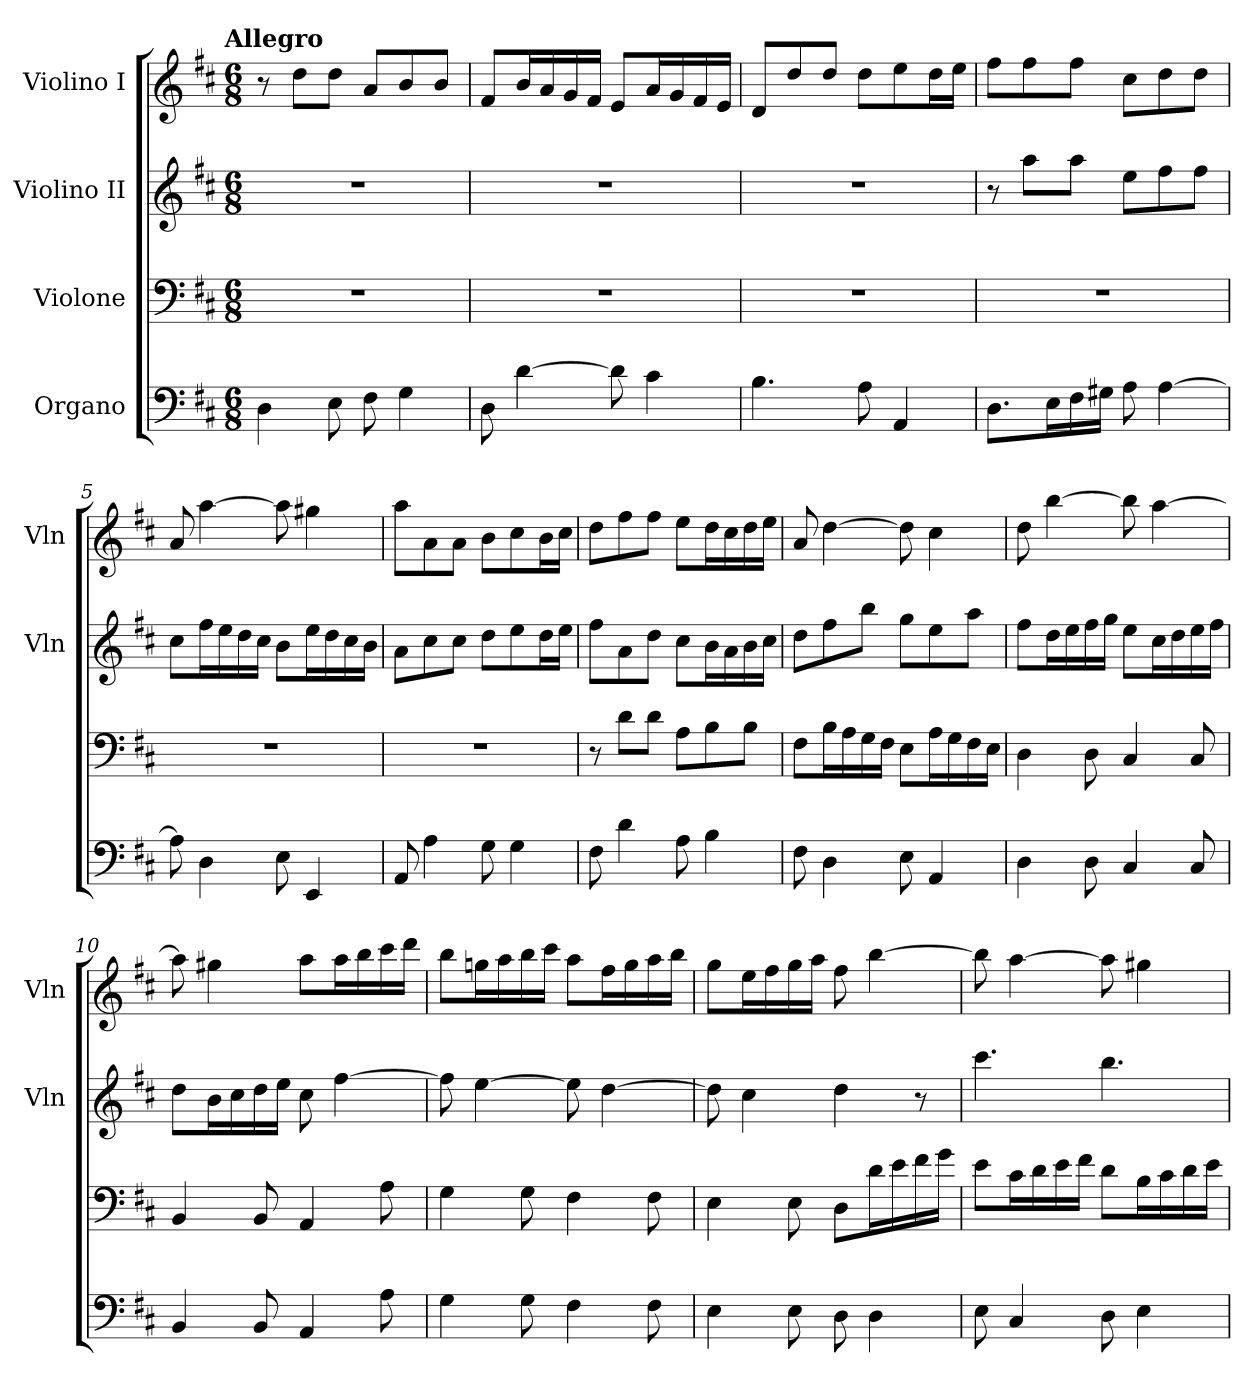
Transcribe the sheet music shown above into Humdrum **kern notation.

**kern	**kern	**kern	**kern
*part4	*part3	*part2	*part1
*staff4	*staff3	*staff2	*staff1
*I"Organo	*I"Violone	*I"Violino II	*I"Violino I
*	*	*I'Vln	*I'Vln
*clefF4	*clefF4	*clefG2	*clefG2
*k[f#c#]	*k[f#c#]	*k[f#c#]	*k[f#c#]
*D:	*D:	*D:	*D:
!!LO:TX:omd:t=Allegro
*M6/8	*M6/8	*M6/8	*M6/8
*MM132	*MM132	*MM132	*MM132
=1	=1	=1	=1
4D	2.r	2.r	8r
.	.	.	8ddL
8E	.	.	8ddJ
8F#	.	.	8aL
4G	.	.	8b
.	.	.	8bJ
=2	=2	=2	=2
8D	2.r	2.r	8f#L
[4d	.	.	16bL
.	.	.	16a
.	.	.	16g
.	.	.	16f#JJ
8d]	.	.	8eL
4c#	.	.	16aL
.	.	.	16g
.	.	.	16f#
.	.	.	16eJJ
=3	=3	=3	=3
4.B	2.r	2.r	8dL
.	.	.	8dd
.	.	.	8ddJ
8A	.	.	8ddL
4AA	.	.	8ee
.	.	.	16ddL
.	.	.	16eeJJ
=4	=4	=4	=4
8.DL	2.r	8r	8ff#L
.	.	8aaL	8ff#
16EL	.	.	.
16F#	.	8aaJ	8ff#J
16G#XJJ	.	.	.
8A	.	8eeL	8cc#L
[4A	.	8ff#	8dd
.	.	8ff#J	8ddJ
=5	=5	=5	=5
8A]	2.r	8cc#L	8a
4D	.	16ff#L	[4aa
.	.	16ee	.
.	.	16dd	.
.	.	16cc#JJ	.
8E	.	8bL	8aa]
4EE	.	16eeL	4gg#X
.	.	16dd	.
.	.	16cc#	.
.	.	16bJJ	.
=6	=6	=6	=6
8AA	2.r	8aL	8aaL
4A	.	8cc#	8a
.	.	8cc#J	8aJ
8G	.	8ddL	8bL
4G	.	8ee	8cc#
.	.	16ddL	16bL
.	.	16eeJJ	16cc#JJ
=7	=7	=7	=7
8F#	8r	8ff#L	8ddL
4d	8dL	8a	8ff#
.	8dJ	8ddJ	8ff#J
8A	8AL	8cc#L	8eeL
4B	8B	16bL	16ddL
.	.	16a	16cc#
.	8BJ	16b	16dd
.	.	16cc#JJ	16eeJJ
=8	=8	=8	=8
8F#	8F#L	8ddL	8a
4D	16BL	8ff#	[4dd
.	16A	.	.
.	16G	8bbJ	.
.	16F#JJ	.	.
8E	8EL	8ggL	8dd]
4AA	16AL	8ee	4cc#
.	16G	.	.
.	16F#	8aaJ	.
.	16EJJ	.	.
=9	=9	=9	=9
4D	4D	8ff#L	8dd
.	.	16ddL	[4bb
.	.	16ee	.
8D	8D	16ff#	.
.	.	16ggJJ	.
4C#	4C#	8eeL	8bb]
.	.	16cc#L	[4aa
.	.	16dd	.
8C#	8C#	16ee	.
.	.	16ff#JJ	.
=10	=10	=10	=10
4BB	4BB	8ddL	8aa]
.	.	16bL	4gg#X
.	.	16cc#	.
8BB	8BB	16dd	.
.	.	16eeJJ	.
4AA	4AA	8cc#	8aaL
.	.	[4ff#	16aaL
.	.	.	16bb
8A	8A	.	16ccc#
.	.	.	16dddJJ
=11	=11	=11	=11
4G	4G	8ff#]	8bbL
.	.	[4ee	16ggnL
.	.	.	16aa
8G	8G	.	16bb
.	.	.	16ccc#JJ
4F#	4F#	8ee]	8aaL
.	.	[4dd	16ff#L
.	.	.	16gg
8F#	8F#	.	16aa
.	.	.	16bbJJ
=12	=12	=12	=12
4E	4E	8dd]	8ggL
.	.	4cc#	16eeL
.	.	.	16ff#
8E	8E	.	16gg
.	.	.	16aaJJ
8D	8DL	4dd	8ff#
4D	16dL	.	[4bb
.	16e	.	.
.	16f#	8r	.
.	16gJJ	.	.
=13	=13	=13	=13
8E	8eL	4.ccc#	8bb]
4C#	16c#L	.	[4aa
.	16d	.	.
.	16e	.	.
.	16f#JJ	.	.
8D	8dL	4.bb	8aa]
4E	16BL	.	4gg#X
.	16c#	.	.
.	16d	.	.
.	16eJJ	.	.
=	=	=	=
*-	*-	*-	*-
